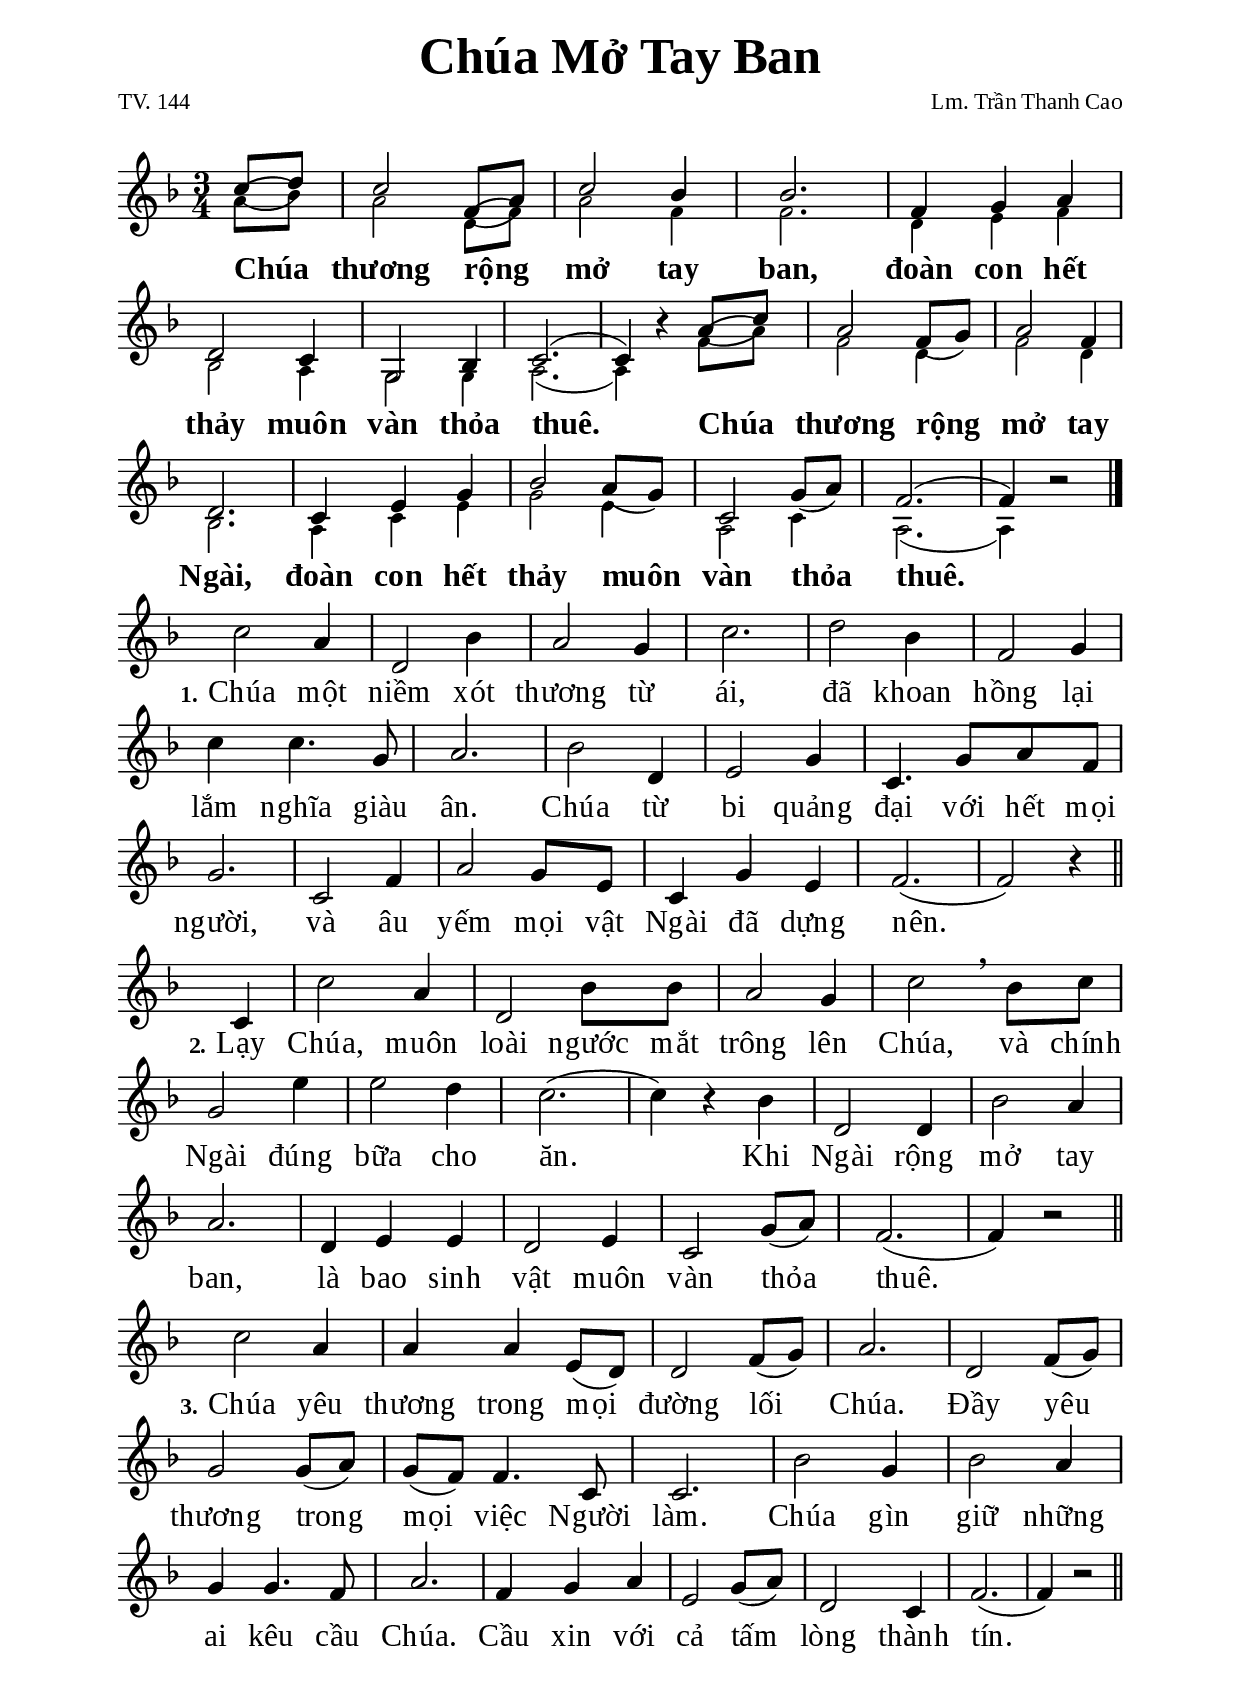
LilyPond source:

% Cài đặt chung
\version "2.20.0"
\include "english.ly"

\header {
  title = \markup { \fontsize #3 "Chúa Mở Tay Ban" }
  poet = "TV. 144"
  composer = "Lm. Trần Thanh Cao"
  arranger = " "
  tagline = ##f
}

global = {
  \key f \major
  \time 3/4
}

\paper {
  #(set-paper-size "a4")
  top-margin = 10\mm
  bottom-margin = 10\mm
  left-margin = 20\mm
  right-margin = 20\mm
  indent = #0
  #(define fonts
    (make-pango-font-tree
      "Liberation Serif"
      "Liberation Serif"
      "Liberation Serif"
      (/ 20 20)))
  page-count = #1
}

% Nhạc điệp khúc
nhacDiepKhucSop = \relative c'' {
  \partial 4 c8 _(d) |
  c2 f,8 _(a) |
  c2 bf4 |
  bf2. |
  f4 g a |
  d,2 c4 |
  g2 bf4 |
  c2. ( |
  c4) r a'8 _(c) |
  a2 f8 _(g) |
  a2 f4 |
  d2. |
  c4 e g |
  bf2 a8 _(g) |
  c,2 g'8 _(a) |
  f2. ( |
  f4) r2 \bar "|."
}

nhacDiepKhucBas = \relative c'' {
  \override NoteHead.font-size = #-2
  \partial 4 a8 ^(bf) |
  a2 d,8 ^(f) |
  a2 f4 |
  f2. |
  d4 e f |
  bf,2 a4 |
  g2 g4 |
  a2. ( |
  a4) r f'8 ^(a) |
  f2 d4 |
  f2 d4 |
  bf2. |
  a4 c e |
  g2 e4 |
  a,2 c4 |
  a2. ( |
  a4) r2
}

% Nhạc phiên khúc
nhacPhienKhucMot = \relative c'' {
  c2 a4 |
  d,2 bf'4 |
  a2 g4 |
  c2. |
  d2 bf4 |
  f2 g4 |
  c4 c4. g8 |
  a2. |
  bf2 d,4 |
  e2 g4 |
  c,4. g'8 a f |
  g2. |
  c,2 f4 |
  a2 g8 e |
  c4 g' e |
  f2. ( |
  f2) r4 \bar "||"
}

nhacPhienKhucHai = \relative c' {
  \partial 4 c4 |
  c'2 a4 |
  d,2 bf'8 bf |
  a2 g4 |
  c2 \breathe bf8 c |
  g2 e'4 |
  e2 d4 |
  c2. ( |
  c4) r bf |
  d,2 d4 |
  bf'2 a4 |
  a2. |
  d,4 e e |
  d2 e4 |
  c2 g'8 (a) |
  f2. ( |
  f4) r2 \bar "||"
}

nhacPhienKhucBa = \relative c'' {
  c2 a4 |
  a a e8 (d) |
  d2 f8 (g) |
  a2. |
  d,2 f8 (g) |
  g2 g8 (a) |
  g (f) f4. c8 |
  c2. |
  bf'2 g4 |
  bf2 a4 |
  g g4. f8 |
  a2. |
  f4 g a |
  e2 g8 (a) |
  d,2 c4 |
  f2. ( |
  f4) r2 \bar "||"
}

% Lời điệp khúc
loiDiepKhuc = \lyricmode {
  Chúa thương rộng mở tay ban,
  đoàn con hết thảy muôn vàn thỏa thuê.
  Chúa thương rộng mở tay Ngài,
  đoàn con hết thảy muôn vàn thỏa thuê.
}

% Lời phiên khúc
loiPhienKhucMot = \lyricmode {
  \set stanza = #"1."
  Chúa một niềm xót thương từ ái,
  đã khoan hồng lại lắm nghĩa giàu ân.
  Chúa từ bi quảng đại với hết mọi người,
  và âu yếm mọi vật Ngài đã dựng nên.
}

loiPhienKhucHai = \lyricmode {
  \set stanza = #"2."
  Lạy Chúa, muôn loài ngước mắt trông lên Chúa,
  và chính Ngài đúng bữa cho ăn.
  Khi Ngài rộng mở tay ban,
  là bao sinh vật muôn vàn thỏa thuê.
}

loiPhienKhucBa = \lyricmode {
  \set stanza = #"3."
  Chúa yêu thương trong mọi đường lối Chúa.
  Đầy yêu thương trong mọi việc Người làm.
  Chúa gìn giữ những ai kêu cầu Chúa.
  Cầu xin với cả tấm lòng thành tín.
}


% Dàn trang
\score {
  \new ChoirStaff <<
    \new Staff = diepKhuc \with {
        \consists "Merge_rests_engraver"
        \magnifyStaff #(magstep +1)
      }
      <<
      \new Voice = beSop {
        \voiceOne \key f \major \time 3/4 \nhacDiepKhucSop
      }
      \new Voice = beBas {
        \voiceTwo \key f \major \time 3/4 \nhacDiepKhucBas
      }
    >>
    \new Lyrics \lyricsto beSop \loiDiepKhuc
  >>
  \layout {
    \override Lyrics.LyricText.font-series = #'bold
    \override Lyrics.LyricText.font-size = #+3
    \override Lyrics.LyricSpace.minimum-distance = #2.0
    \override Score.BarNumber.break-visibility = ##(#f #f #f)
    \override Score.SpacingSpanner.uniform-stretching = ##t
  }
}

\score {
  \new ChoirStaff <<
    \new Staff = phienKhuc \with {
        \magnifyStaff #(magstep +1)
      }
      <<
      \new Voice = beSop {
        \key f \major \time 3/4 \nhacPhienKhucMot
      }
    >>
    \new Lyrics \lyricsto beSop \loiPhienKhucMot
  >>
  \layout {
    \override Staff.TimeSignature.transparent = ##t
    \override Lyrics.LyricText.font-size = #+3
    \override Lyrics.LyricSpace.minimum-distance = #2.0
    \override Score.BarNumber.break-visibility = ##(#f #f #f)
    \override Score.SpacingSpanner.uniform-stretching = ##t
  }
}

\score {
  \new ChoirStaff <<
    \new Staff = phienKhuc \with {
        \magnifyStaff #(magstep +1)
      }
      <<
      \new Voice = beSop {
        \key f \major \time 3/4 \nhacPhienKhucHai
      }
    >>
    \new Lyrics \lyricsto beSop \loiPhienKhucHai
  >>
  \layout {
    \override Staff.TimeSignature.transparent = ##t
    \override Lyrics.LyricText.font-size = #+3
    \override Lyrics.LyricSpace.minimum-distance = #2.0
    \override Score.BarNumber.break-visibility = ##(#f #f #f)
    \override Score.SpacingSpanner.uniform-stretching = ##t
  }
}

\score {
  \new ChoirStaff <<
    \new Staff = phienKhuc \with {
        \magnifyStaff #(magstep +1)
      }
      <<
      \new Voice = beSop {
        \key f \major \time 3/4 \nhacPhienKhucBa
      }
    >>
    \new Lyrics \lyricsto beSop \loiPhienKhucBa
  >>
  \layout {
    \override Staff.TimeSignature.transparent = ##t
    \override Lyrics.LyricText.font-size = #+3
    \override Lyrics.LyricSpace.minimum-distance = #2.0
    \override Score.BarNumber.break-visibility = ##(#f #f #f)
    \override Score.SpacingSpanner.uniform-stretching = ##t
  }
}